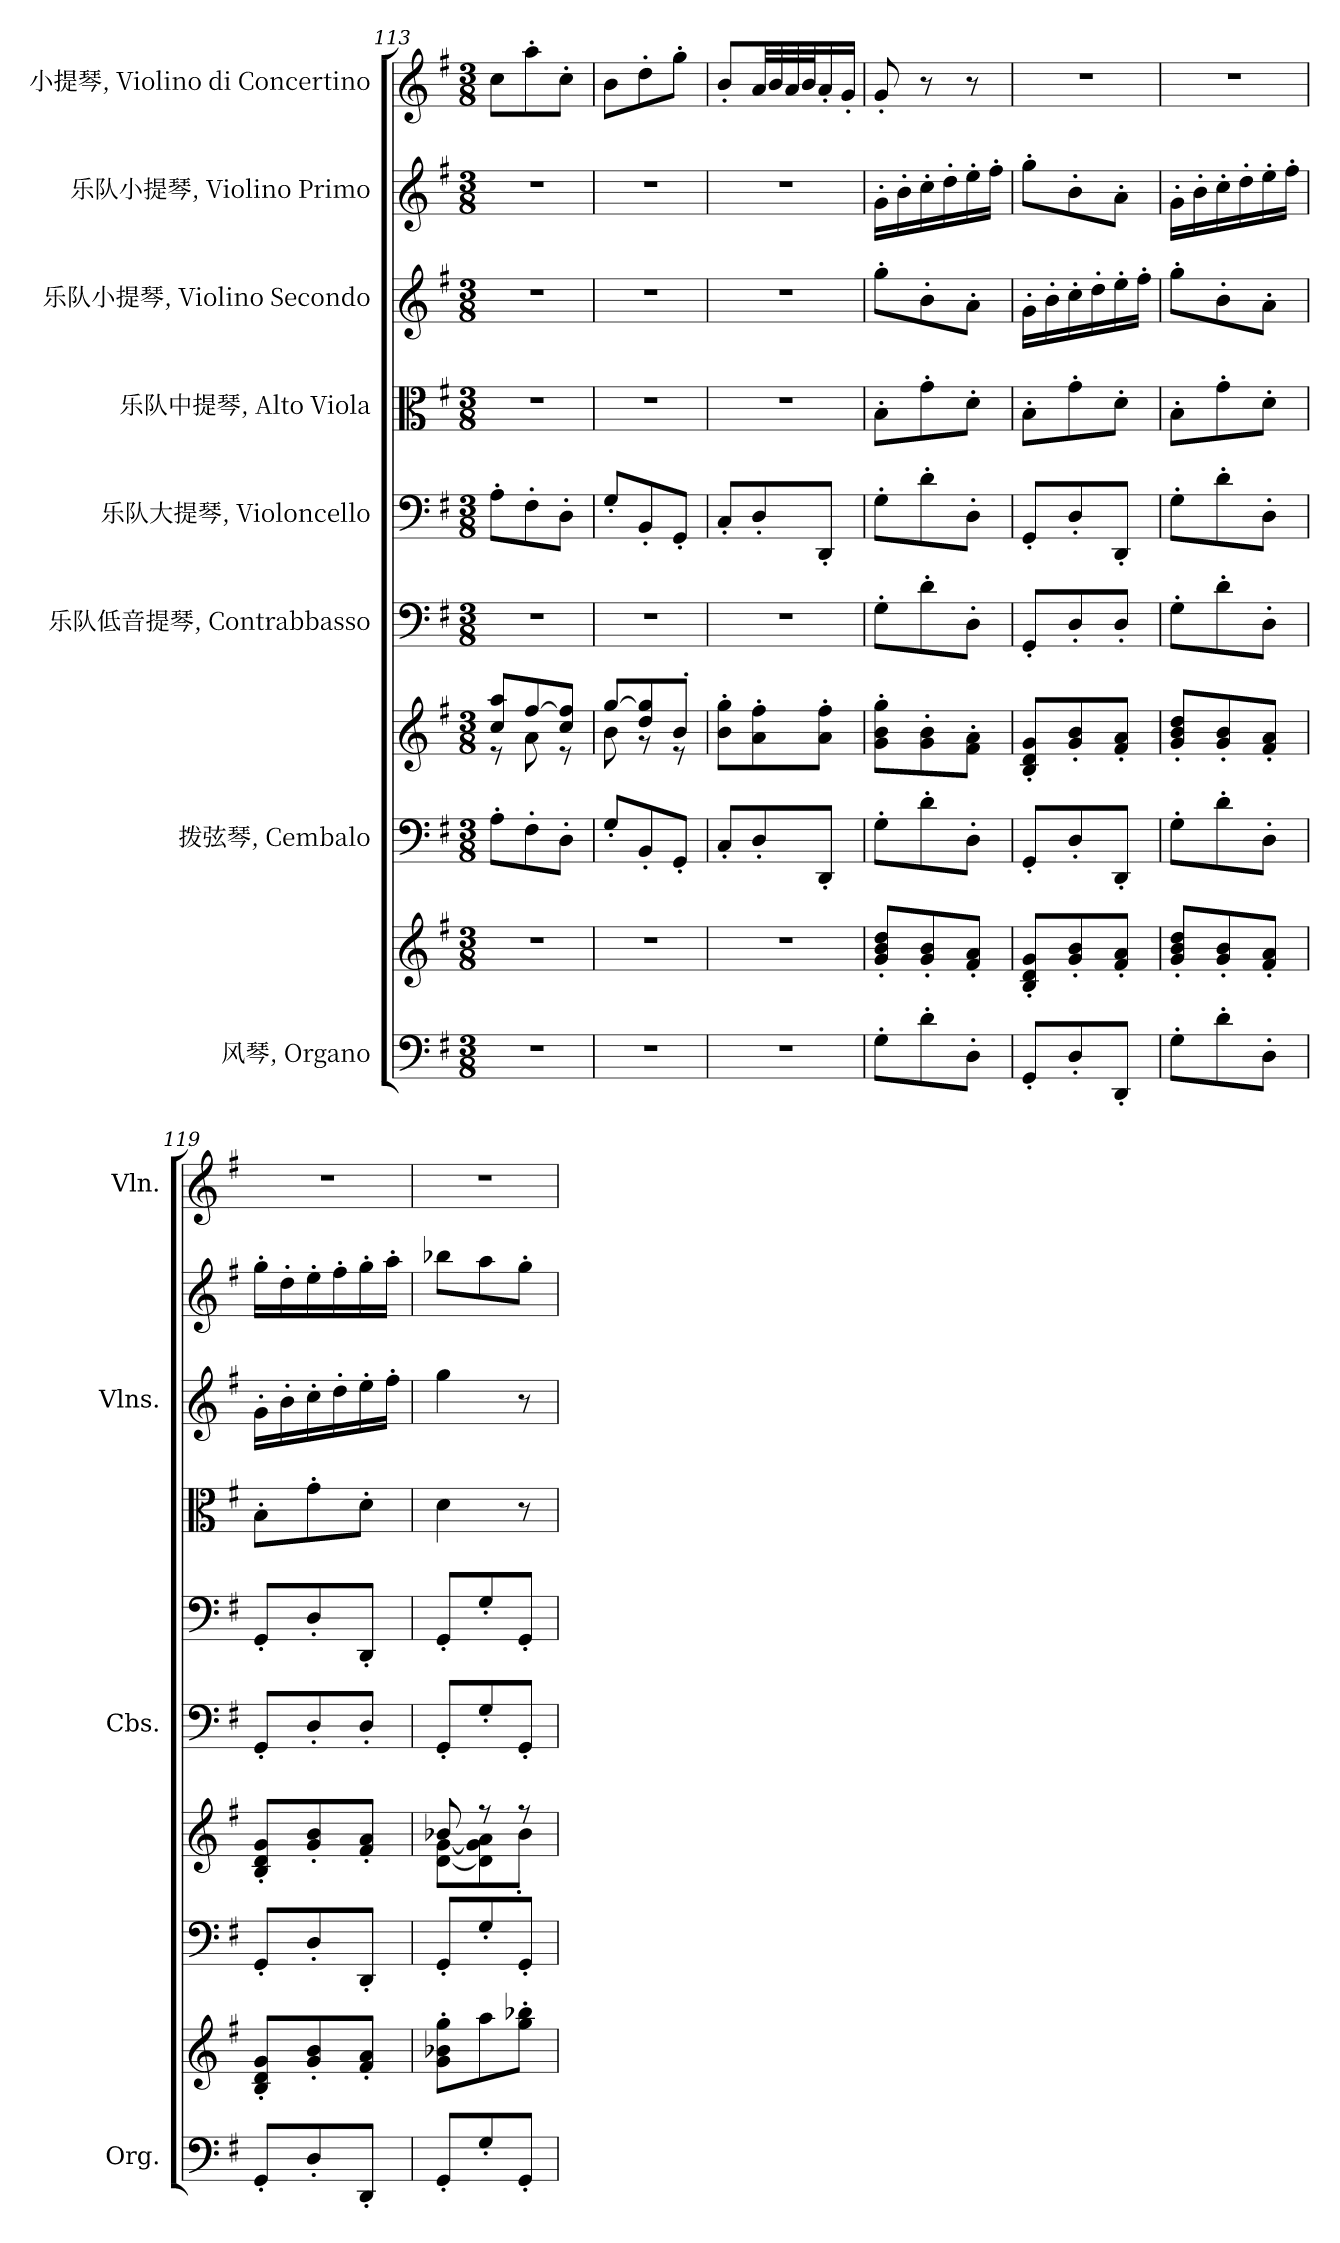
**kern	**kern	**kern	**kern	**kern	**kern	**kern	**kern	**kern	**kern
*part8	*part8	*part7	*part7	*part6	*part5	*part4	*part3	*part2	*part1
*staff10	*staff9	*staff8	*staff7	*staff6	*staff5	*staff4	*staff3	*staff2	*staff1
*I"风琴, Organo	*	*I"拨弦琴, Cembalo	*	*I"乐队低音提琴, Contrabbasso	*I"乐队大提琴, Violoncello	*I"乐队中提琴, Alto Viola	*I"乐队小提琴, Violino Secondo	*I"乐队小提琴, Violino Primo	*I"小提琴, Violino di Concertino
*I'Org.	*	*	*	*I'Cbs.	*	*	*I'Vlns.	*	*I'Vln.
*clefF4	*clefG2	*clefF4	*clefG2	*clefF4	*clefF4	*clefC3	*clefG2	*clefG2	*clefG2
*	*	*	*	*ITrd7c12	*	*	*	*	*
*k[f#]	*k[f#]	*k[f#]	*k[f#]	*k[f#]	*k[f#]	*k[f#]	*k[f#]	*k[f#]	*k[f#]
*M3/8	*M3/8	*M3/8	*M3/8	*M3/8	*M3/8	*M3/8	*M3/8	*M3/8	*M3/8
=113	=113	=113	=113	=113	=113	=113	=113	=113	=113
*	*	*	*^	*	*	*	*	*	*
4.r	4.r	8A'\L	8cc/ 8aa/L	8r	4.r	8A'\L	4.r	4.r	4.r	8cc\L
.	.	8F#'\	[8ff#/	8a\	.	8F#'\	.	.	.	8aa'\
.	.	8D'\J	8cc/ 8ff#/]J	8r	.	8D'\J	.	.	.	8cc'\J
=114	=114	=114	=114	=114	=114	=114	=114	=114	=114	=114
4.r	4.r	8G'/L	[8gg/L	8b\	4.r	8G'/L	4.r	4.r	4.r	8b\L
.	.	8BB'/	8dd/ 8gg/]	8r	.	8BB'/	.	.	.	8dd'\
.	.	8GG'/J	8b'/J	8r	.	8GG'/J	.	.	.	8gg'\J
*	*	*	*v	*v	*	*	*	*	*	*
=115	=115	=115	=115	=115	=115	=115	=115	=115	=115
4.r	4.r	8C'/L	8b\' 8gg\'L	4.r	8C'/L	4.r	4.r	4.r	8b'/L
.	.	8D'/	8a\' 8ff#\'	.	8D'/	.	.	.	32a/LL
.	.	.	.	.	.	.	.	.	32b/
.	.	.	.	.	.	.	.	.	32a/
.	.	.	.	.	.	.	.	.	32b/J
.	.	8DD'/J	8a\' 8ff#\'J	.	8DD'/J	.	.	.	16a'/
.	.	.	.	.	.	.	.	.	16g'/JJ
=116	=116	=116	=116	=116	=116	=116	=116	=116	=116
8G'\L	8g/' 8b/' 8dd/'L	8G'\L	8g\' 8b\' 8gg\'L	8GG'\L	8G'\L	8B'\L	8gg'\L	16g'\LL	8g'/
.	.	.	.	.	.	.	.	16b'\	.
8d'\	8g/' 8b/'	8d'\	8g\' 8b\'	8D'\	8d'\	8g'\	8b'\	16cc'\	8r
.	.	.	.	.	.	.	.	16dd'\	.
8D'\J	8f#/' 8a/'J	8D'\J	8f#\' 8a\'J	8DD'\J	8D'\J	8d'\J	8a'\J	16ee'\	8r
.	.	.	.	.	.	.	.	16ff#'\JJ	.
=117	=117	=117	=117	=117	=117	=117	=117	=117	=117
8GG'/L	8B/' 8d/' 8g/'L	8GG'/L	8B/' 8d/' 8g/'L	8GGG'/L	8GG'/L	8B'\L	16g'\LL	8gg'\L	4.r
.	.	.	.	.	.	.	16b'\	.	.
8D'/	8g/' 8b/'	8D'/	8g/' 8b/'	8DD'/	8D'/	8g'\	16cc'\	8b'\	.
.	.	.	.	.	.	.	16dd'\	.	.
8DD'/J	8f#/' 8a/'J	8DD'/J	8f#/' 8a/'J	8DD'/J	8DD'/J	8d'\J	16ee'\	8a'\J	.
.	.	.	.	.	.	.	16ff#'\JJ	.	.
!!LO:PB:g=z
=118	=118	=118	=118	=118	=118	=118	=118	=118	=118
8G'\L	8g/' 8b/' 8dd/'L	8G'\L	8g/' 8b/' 8dd/'L	8GG'\L	8G'\L	8B'\L	8gg'\L	16g'\LL	4.r
.	.	.	.	.	.	.	.	16b'\	.
8d'\	8g/' 8b/'	8d'\	8g/' 8b/'	8D'\	8d'\	8g'\	8b'\	16cc'\	.
.	.	.	.	.	.	.	.	16dd'\	.
8D'\J	8f#/' 8a/'J	8D'\J	8f#/' 8a/'J	8DD'\J	8D'\J	8d'\J	8a'\J	16ee'\	.
.	.	.	.	.	.	.	.	16ff#'\JJ	.
=119	=119	=119	=119	=119	=119	=119	=119	=119	=119
8GG'/L	8B/' 8d/' 8g/'L	8GG'/L	8B/' 8d/' 8g/'L	8GGG'/L	8GG'/L	8B'\L	16g'\LL	16gg'\LL	4.r
.	.	.	.	.	.	.	16b'\	16dd'\	.
8D'/	8g/' 8b/'	8D'/	8g/' 8b/'	8DD'/	8D'/	8g'\	16cc'\	16ee'\	.
.	.	.	.	.	.	.	16dd'\	16ff#'\	.
8DD'/J	8f#/' 8a/'J	8DD'/J	8f#/' 8a/'J	8DD'/J	8DD'/J	8d'\J	16ee'\	16gg'\	.
.	.	.	.	.	.	.	16ff#'\JJ	16aa'\JJ	.
=120	=120	=120	=120	=120	=120	=120	=120	=120	=120
*	*	*	*^	*	*	*	*	*	*
8GG'/L	8g\' 8b-X\' 8gg\'L	8GG'/L	8b-X/	[8d\ [8g\L	8GGG'/L	8GG'/L	4d\	4gg\	8bb-X\L	4.r
8G'/	8aa\	8G'/	8r	8d\] 8g\] 8a\	8GG'/	8G'/	.	.	8aa\	.
8GG'/J	8gg\' 8bb-X\'J	8GG'/J	8r	8b-'\J	8GGG'/J	8GG'/J	8r	8r	8gg'\J	.
*	*	*	*v	*v	*	*	*	*	*	*
=	=	=	=	=	=	=	=	=	=
*-	*-	*-	*-	*-	*-	*-	*-	*-	*-
